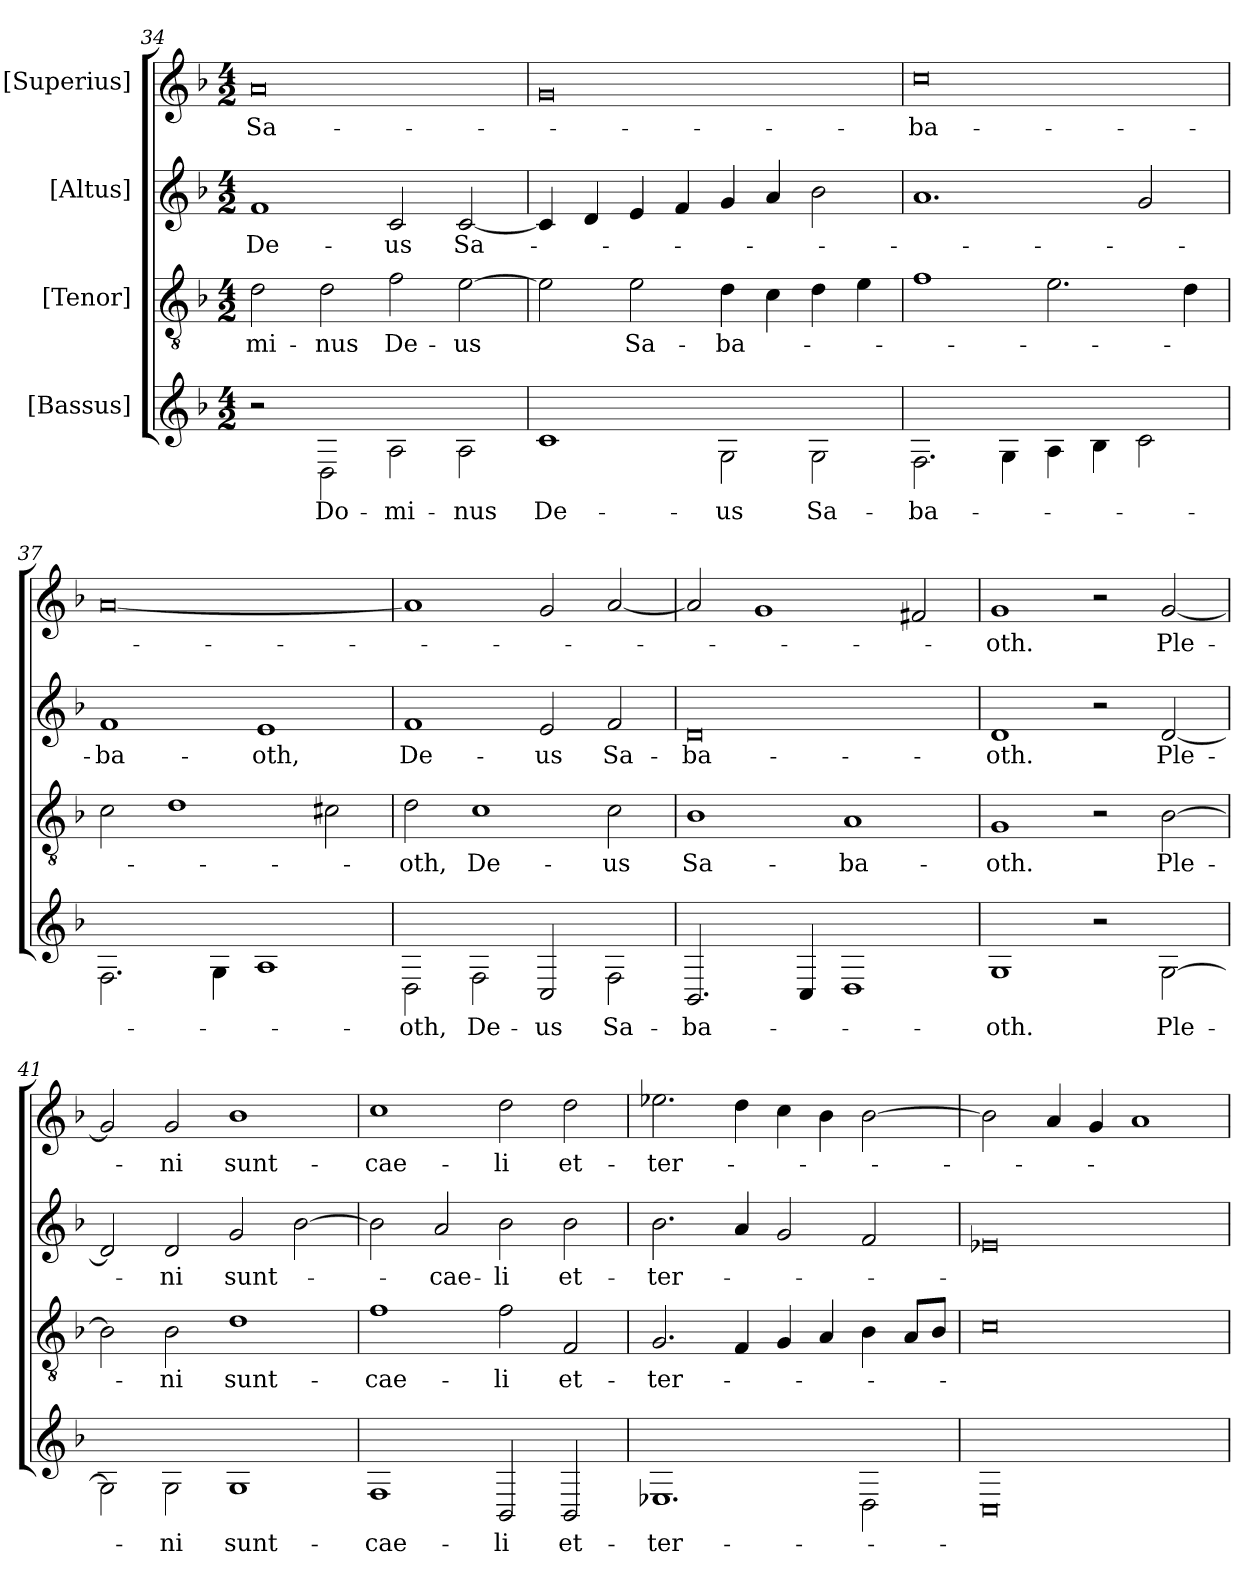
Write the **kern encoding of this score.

**kern	**text	**kern	**text	**kern	**text	**kern	**text
*part4	*part4	*part3	*part3	*part2	*part2	*part1	*part1
*staff4	*staff4	*staff3	*staff3	*staff2	*staff2	*staff1	*staff1
*I"[Bassus]	*	*I"[Tenor]	*	*I"[Altus]	*	*I"[Superius]	*
*clefG2	*	*clefGv2	*	*clefG2	*	*clefG2	*
*k[b-]	*	*k[b-]	*	*k[b-]	*	*k[b-]	*
*M4/2	*	*M4/2	*	*M4/2	*	*M4/2	*
=34	=34	=34	=34	=34	=34	=34	=34
2r	.	2d\	-mi-	1f/	De-	0a/	Sa-
2D\	Do-	2d\	-nus	.	.	.	.
2A\	-mi-	2f\	De-	2c/	-us	.	.
2A\	-nus	[2e\	-us	[2c/	Sa-	.	.
=35	=35	=35	=35	=35	=35	=35	=35
1c\	De-	2e\]	.	4c/]	.	0g/	.
.	.	.	.	4d/	.	.	.
.	.	2e\	Sa-	4e/	.	.	.
.	.	.	.	4f/	.	.	.
2G\	-us	4d\	-ba-	4g/	.	.	.
.	.	4c\	.	4a/	.	.	.
2G\	Sa-	4d\	.	2b-\	.	.	.
.	.	4e\	.	.	.	.	.
=36	=36	=36	=36	=36	=36	=36	=36
2.F\	-ba-	1f\	.	1.a/	.	0cc\	-ba-
4G\	.	.	.	.	.	.	.
4A\	.	2.e\	.	.	.	.	.
4B-\	.	.	.	.	.	.	.
2c\	.	.	.	2g/	.	.	.
.	.	4d\	.	.	.	.	.
=37	=37	=37	=37	=37	=37	=37	=37
2.F\	.	2c\	.	1f/	-ba-	[0a/	.
.	.	1d\	.	.	.	.	.
4G\	.	.	.	.	.	.	.
1A\	.	.	.	1e/	-oth,	.	.
.	.	2c#X\	.	.	.	.	.
=38	=38	=38	=38	=38	=38	=38	=38
2D\	-oth,	2d\	-oth,	1f/	De-	1a/]	.
2F\	De-	1c\	De-	.	.	.	.
2C/	-us	.	.	2e/	-us	2g/	.
2F\	Sa-	2c\	-us	2f/	Sa-	[2a/	.
=39	=39	=39	=39	=39	=39	=39	=39
2.BB-/	-ba-	1B-\	Sa-	0d/	-ba-	2a/]	.
.	.	.	.	.	.	1g/	.
4C/	.	.	.	.	.	.	.
1D\	.	1A/	-ba-	.	.	.	.
.	.	.	.	.	.	2f#X/	.
=40	=40	=40	=40	=40	=40	=40	=40
1G\	-oth.	1G/	-oth.	1d/	-oth.	1g/	-oth.
2r	.	2r	.	2r	.	2r	.
[2G\	Ple-	[2B-\	Ple-	[2d/	Ple-	[2g/	Ple-
=41	=41	=41	=41	=41	=41	=41	=41
2G\]	.	2B-\]	.	2d/]	.	2g/]	.
2G\	-ni	2B-\	-ni	2d/	-ni	2g/	-ni
1G\	sunt-	1d\	sunt-	2g/	sunt-	1b-\	sunt-
.	.	.	.	[2b-\	.	.	.
=42	=42	=42	=42	=42	=42	=42	=42
1F\	cae-	1f\	cae-	2b-\]	.	1cc\	cae-
.	.	.	.	2a/	cae-	.	.
2BB-/	-li	2f\	-li	2b-\	-li	2dd\	-li
2BB-/	et-	2F/	et-	2b-\	et-	2dd\	et-
=43	=43	=43	=43	=43	=43	=43	=43
1.E-X\	ter-	2.G/	ter-	2.b-\	ter-	2.ee-X\	ter-
.	.	4F/	.	4a/	.	4dd\	.
.	.	4G/	.	2g/	.	4cc\	.
.	.	4A/	.	.	.	4b-\	.
2D\	.	4B-\	.	2f/	.	[2b-\	.
.	.	8A/L	.	.	.	.	.
.	.	8B-/J	.	.	.	.	.
=44	=44	=44	=44	=44	=44	=44	=44
0C/	.	0c\	.	0e-X/	.	2b-\]	.
.	.	.	.	.	.	4a/	.
.	.	.	.	.	.	4g/	.
.	.	.	.	.	.	1a/	.
=	=	=	=	=	=	=	=
*-	*-	*-	*-	*-	*-	*-	*-
